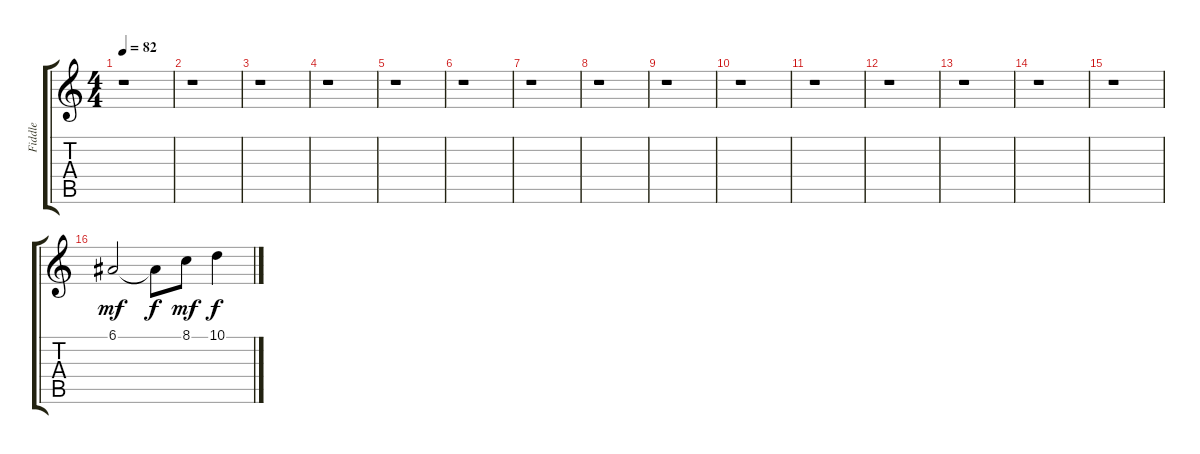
\track ("Fiddle" "Fiddle") {instrument fiddle}
\staff {score tabs}
\tuning (E4 B3 G3 D3 A2 E2) {hide}
\ts (4 4)
\tempo 82
\clef g2
\ks c
r.1{dy mp} |
r.1 |
r.1 |
r.1 |
r.1 |
r.1 |
r.1 |
r.1 |
r.1 |
r.1 |
r.1 |
r.1 |
r.1 |
r.1 |
r.1 |
6.1.2{dy mf} 6.1{t}.8{dy f} 8.1.8{dy mf} 10.1.4{dy f}
